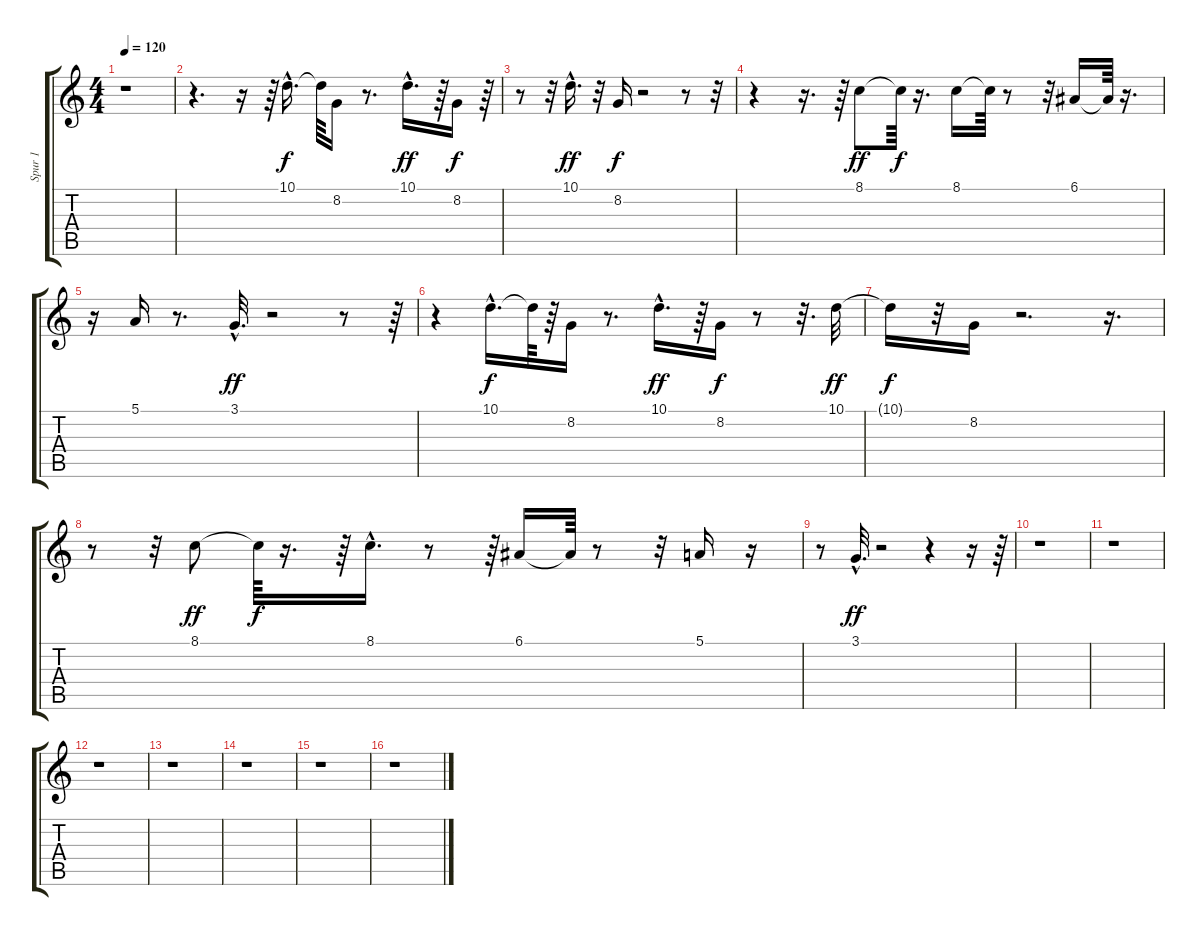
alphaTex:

\track ("Spur 1" "Spur 1") {instrument fx4atmosphere}
\staff {score tabs}
\tuning (E4 B3 G3 D3 A2 E2) {hide}
\ts (4 4)
\tempo 120
\clef g2
\ks c
r.1{dy ff} |
r.4{d} r.16 r.64 10.1{hac}.16{d dy f} 10.1{t}.64 8.2.16 r.8{d} 10.1{hac}.16{d dy ff} r.64 8.2.16{dy f} r.64 |
r.8 r.32 10.1{hac}.16{d dy ff} r.32 8.2.16{dy f} r.2 r.8 r.32 |
r.4 r.16{d} r.64 8.1.8{dy ff} 8.1{t}.64{dy f} r.16{d} 8.1.16 8.1{t}.64 r.8 r.32 6.1.16 6.1{t}.64 r.16{d} |
r.16 5.1.16 r.8{d} 3.1{hac}.32{d dy ff} r.2 r.8 r.64 |
r.4 10.1{hac}.16{d dy f} 10.1{t}.64 r.64 8.2.16 r.8{d} 10.1{hac}.16{d dy ff} r.64 8.2.16{dy f} r.8 r.32{d} 10.1.32{dy ff} |
10.1{t}.16{dy f} r.32 8.2.16 r.2{d} r.16{d} |
r.8 r.32 8.1.8{dy ff} 8.1{t}.64{dy f} r.16{d} r.64 8.1{hac}.16{d} r.8 r.64 6.1.16 6.1{t}.64 r.8 r.32 5.1.16 r.16 |
r.8 3.1{hac}.32{d dy ff} r.2 r.4 r.16 r.64 |
r.1 |
r.1 |
r.1 |
r.1 |
r.1 |
r.1 |
r.1
